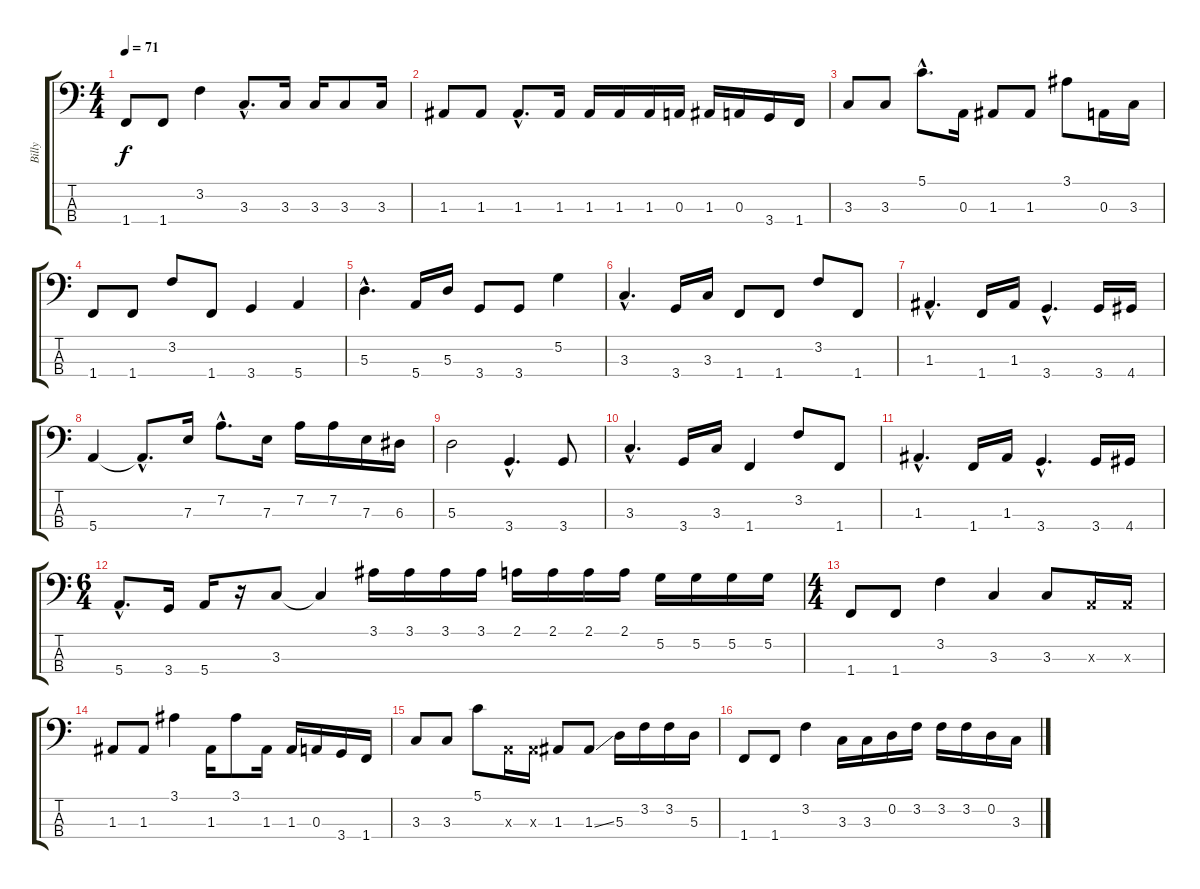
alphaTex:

\track ("Billy" "Billy") {instrument electricbassfinger}
\staff {score tabs}
\tuning (G2 D2 A1 E1) {hide}
\ts (4 4)
\tempo 71
\clef f4
\ks c
1.4.8{dy f} 1.4.8 3.2.4 3.3{hac}.8{d} 3.3.16 3.3.16 3.3.8 3.3.16 |
1.3.8 1.3.8 1.3{hac}.8{d} 1.3.16 1.3.16 1.3.16 1.3.16 0.3.16 1.3.16 0.3.16 3.4.16 1.4.16 |
3.3.8 3.3.8 5.1{hac}.8{d} 0.3.16 1.3.8 1.3.8 3.1.8 0.3.16 3.3.16 |
1.4.8 1.4.8 3.2.8 1.4.8 3.4.4 5.4.4 |
5.3{hac}.4{d} 5.4.16 5.3.16 3.4.8 3.4.8 5.2.4 |
3.3{hac}.4{d} 3.4.16 3.3.16 1.4.8 1.4.8 3.2.8 1.4.8 |
1.3{hac}.4{d} 1.4.16 1.3.16 3.4{hac}.4{d} 3.4.16 4.4.16 |
5.4.4 5.4{hac t}.8{d} 7.3.16 7.2{hac}.8{d} 7.3.16 7.2.16 7.2.16 7.3.16 6.3.16 |
5.3.2 3.4{hac}.4{d} 3.4.8 |
3.3{hac}.4{d} 3.4.16 3.3.16 1.4.4 3.2.8 1.4.8 |
1.3{hac}.4{d} 1.4.16 1.3.16 3.4{hac}.4{d} 3.4.16 4.4.16 |
\ts (6 4)
5.4{hac}.8{d} 3.4.16 5.4.16 r.16 3.3.8 3.3{t}.4 3.1.16 3.1.16 3.1.16 3.1.16 2.1.16 2.1.16 2.1.16 2.1.16 5.2.16 5.2.16 5.2.16 5.2.16 |
\ts (4 4)
1.4.8 1.4.8 3.2.4 3.3.4 3.3.8 0.3{x}.16 0.3{x}.16 |
1.3.8 1.3.8 3.1.4 1.3.16 3.1.8 1.3.16 1.3.16 0.3.16 3.4.16 1.4.16 |
3.3.8 3.3.8 5.1.8 0.3{x}.16 0.3{x}.16 1.3.8 1.3{ss}.8 5.3.16 3.2.16 3.2.16 5.3.16 |
1.4.8 1.4.8 3.2.4 3.3.16 3.3.16 0.2.16 3.2.16 3.2.16 3.2.16 0.2.16 3.3.16
